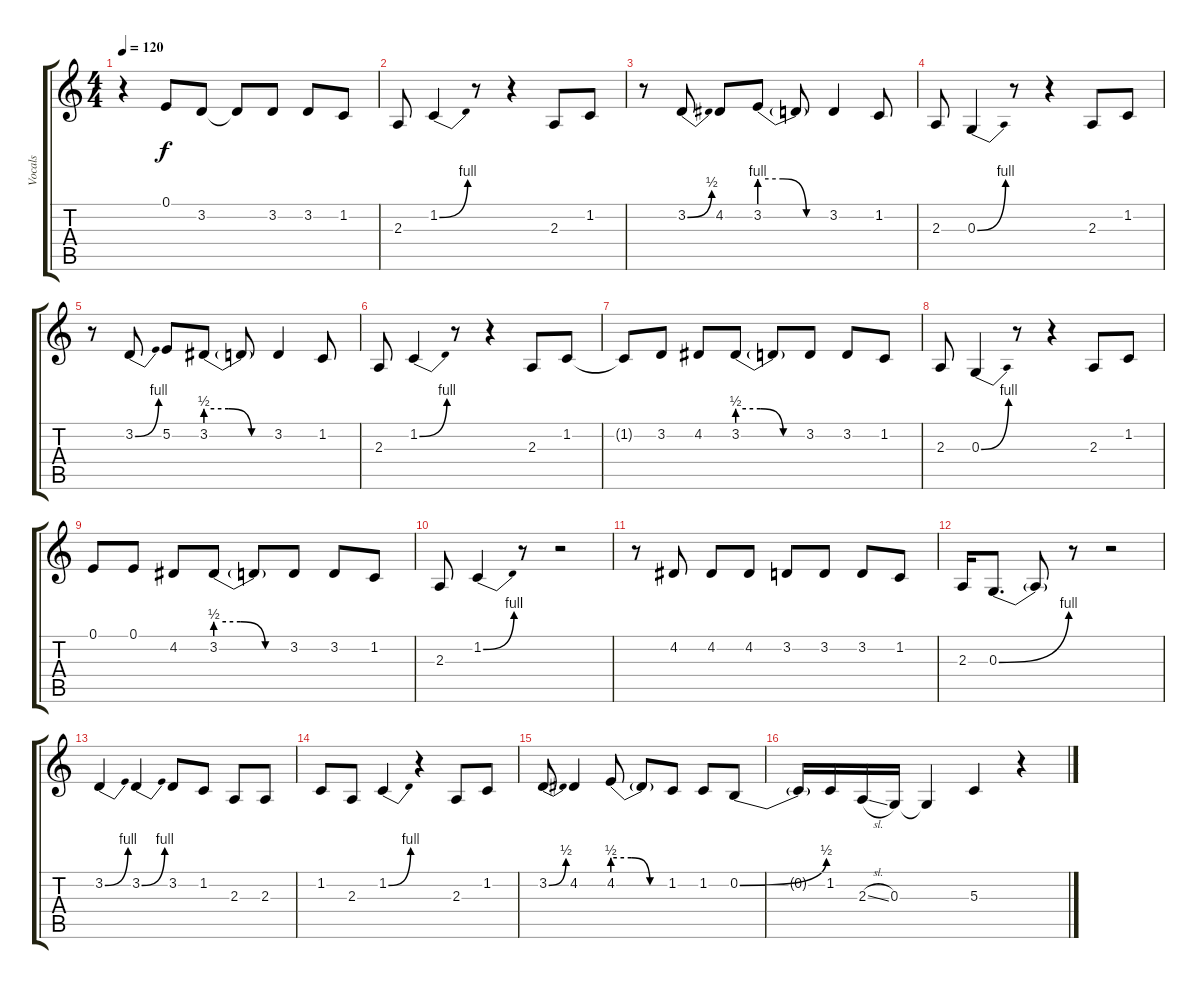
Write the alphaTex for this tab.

\track ("Vocals" "Vocals") {instrument sopranosax}
\staff {score tabs}
\tuning (E4 B3 G3 D3 A2 E2) {hide}
\ts (4 4)
\tempo 120
\clef g2
\ks c
r.4{dy f} 0.1.8 3.2.8 3.2{t}.8 3.2.8 3.2.8 1.2.8 |
2.3.8 1.2{be (bend 0 0 60 4)}.4 r.8 r.4 2.3.8 1.2.8 |
r.8 3.2{be (bend 0 0 60 2)}.8 4.2.8 3.2{be (custom 0 4 20 4 40 0 60 0)}.8 3.2{t}.8 3.2.4 1.2.8 |
2.3.8 0.3{be (bend 0 0 60 4)}.4 r.8 r.4 2.3.8 1.2.8 |
r.8 3.2{be (bend 0 0 60 4)}.8 5.2.8 3.2{be (custom 0 2 20 2 40 0 60 0)}.8 3.2{t}.8 3.2.4 1.2.8 |
2.3.8 1.2{be (bend 0 0 60 4)}.4 r.8 r.4 2.3.8 1.2.8 |
1.2{t}.8 3.2.8 4.2.8 3.2{be (custom 0 2 20 2 40 0 60 0)}.8 3.2{t}.8 3.2.8 3.2.8 1.2.8 |
2.3.8 0.3{be (bend 0 0 60 4)}.4 r.8 r.4 2.3.8 1.2.8 |
0.1.8 0.1.8 4.2.8 3.2{be (custom 0 2 20 2 40 0 60 0)}.8 3.2{t}.8 3.2.8 3.2.8 1.2.8 |
2.3.8 1.2{be (bend 0 0 60 4)}.4 r.8 r.2 |
r.8 4.2.8 4.2.8 4.2.8 3.2.8 3.2.8 3.2.8 1.2.8 |
2.3.16 0.3{be (bend 0 0 60 4)}.8{d} 0.3{t}.8 r.8 r.2 |
3.2{be (bend 0 0 60 4)}.4 3.2{be (bend 0 0 60 4)}.4 3.2.8 1.2.8 2.3.8 2.3.8 |
1.2.8 2.3.8 1.2{be (bend 0 0 60 4)}.4 r.4 2.3.8 1.2.8 |
3.2{be (bend 0 0 60 2)}.8 4.2.4 4.2{be (custom 0 2 20 2 40 0 60 0)}.8 4.2{t}.8 1.2.8 1.2.8 0.2{be (bend 0 0 60 2)}.8 |
0.2{t}.16 1.2.16 2.3{sl}.16 0.3.16 0.3{t}.4 5.3.4 r.4
